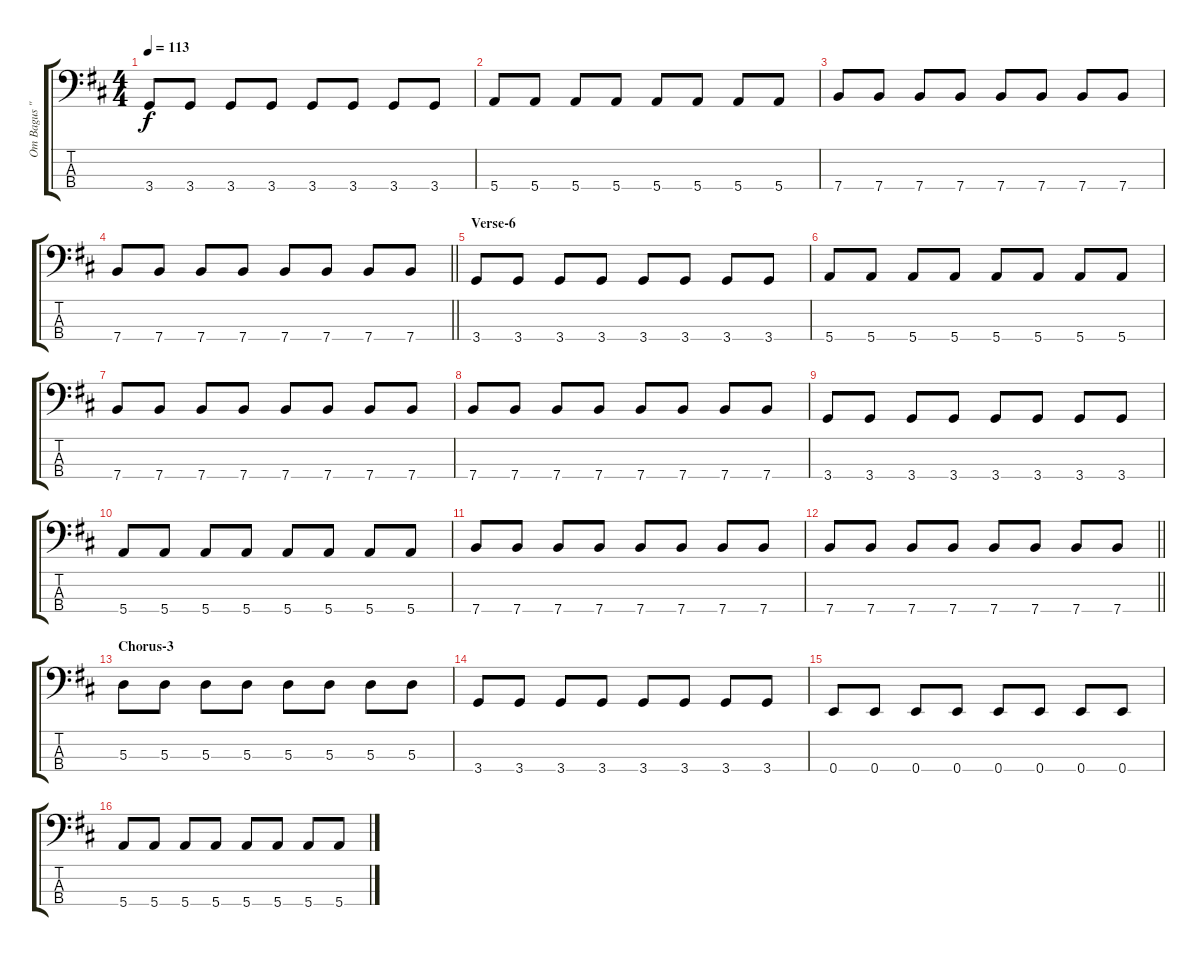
\track ("Om Bagus \"netral\"" "Om Bagus \"") {instrument electricbassfinger}
\staff {score tabs}
\tuning (G2 D2 A1 E1) {hide}
\ts (4 4)
\tempo 113
\clef f4
\ks d
3.4.8{dy f} 3.4.8 3.4.8 3.4.8 3.4.8 3.4.8 3.4.8 3.4.8 |
5.4.8 5.4.8 5.4.8 5.4.8 5.4.8 5.4.8 5.4.8 5.4.8 |
7.4.8 7.4.8 7.4.8 7.4.8 7.4.8 7.4.8 7.4.8 7.4.8 |
\barLineRight lightlight
7.4.8 7.4.8 7.4.8 7.4.8 7.4.8 7.4.8 7.4.8 7.4.8 |
\section ("" "Verse-6")
3.4.8 3.4.8 3.4.8 3.4.8 3.4.8 3.4.8 3.4.8 3.4.8 |
5.4.8 5.4.8 5.4.8 5.4.8 5.4.8 5.4.8 5.4.8 5.4.8 |
7.4.8 7.4.8 7.4.8 7.4.8 7.4.8 7.4.8 7.4.8 7.4.8 |
7.4.8 7.4.8 7.4.8 7.4.8 7.4.8 7.4.8 7.4.8 7.4.8 |
3.4.8 3.4.8 3.4.8 3.4.8 3.4.8 3.4.8 3.4.8 3.4.8 |
5.4.8 5.4.8 5.4.8 5.4.8 5.4.8 5.4.8 5.4.8 5.4.8 |
7.4.8 7.4.8 7.4.8 7.4.8 7.4.8 7.4.8 7.4.8 7.4.8 |
\barLineRight lightlight
7.4.8 7.4.8 7.4.8 7.4.8 7.4.8 7.4.8 7.4.8 7.4.8 |
\section ("" "Chorus-3")
5.3.8 5.3.8 5.3.8 5.3.8 5.3.8 5.3.8 5.3.8 5.3.8 |
3.4.8 3.4.8 3.4.8 3.4.8 3.4.8 3.4.8 3.4.8 3.4.8 |
0.4.8 0.4.8 0.4.8 0.4.8 0.4.8 0.4.8 0.4.8 0.4.8 |
5.4.8 5.4.8 5.4.8 5.4.8 5.4.8 5.4.8 5.4.8 5.4.8
